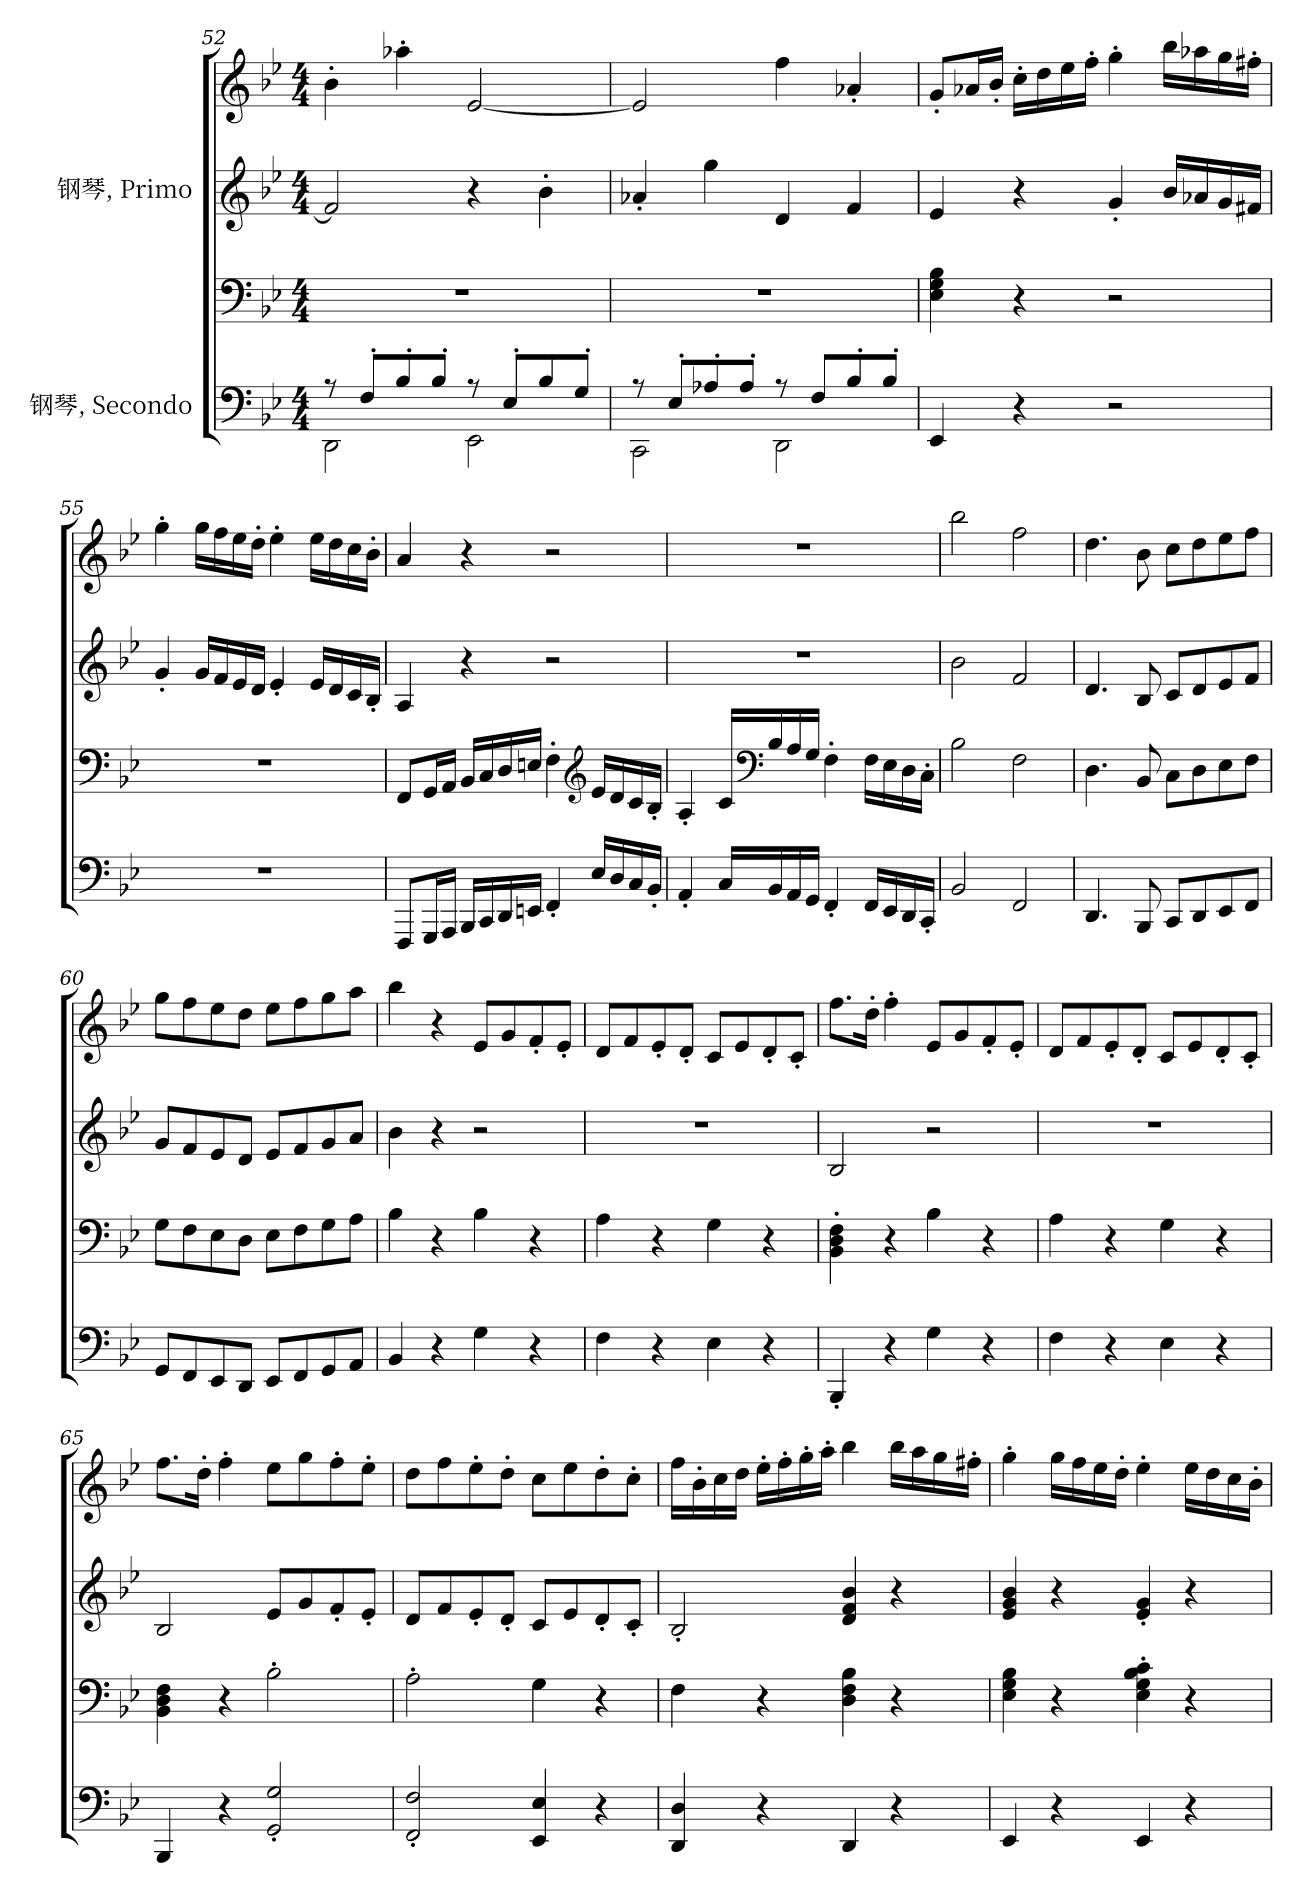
**kern	**kern	**kern	**kern
*part2	*part2	*part1	*part1
*staff4	*staff3	*staff2	*staff1
*I"钢琴, Secondo	*	*I"钢琴, Primo	*
*clefF4	*clefF4	*clefG2	*clefG2
*k[b-e-]	*k[b-e-]	*k[b-e-]	*k[b-e-]
*M4/4	*M4/4	*M4/4	*M4/4
=52	=52	=52	=52
*^	*	*	*
8r	2DD\	1r	2f/]	4b-'\
8F'/L	.	.	.	.
8B-'/	.	.	.	4aa-X'\
8B-'/J	.	.	.	.
8r	2EE-\	.	4r	[2e-/
8E-'/L	.	.	.	.
8B-/	.	.	4b-'\	.
8G'/J	.	.	.	.
=53	=53	=53	=53	=53
8r	2CC\	1r	4a-X'/	2e-/]
8E-'/L	.	.	.	.
8A-X'/	.	.	4gg\	.
8A-'/J	.	.	.	.
8r	2DD\	.	4d/	4ff\
8F/L	.	.	.	.
8B-'/	.	.	4f/	4a-X'/
8B-'/J	.	.	.	.
*v	*v	*	*	*
=54	=54	=54	=54
4EE-/	4E-\ 4G\ 4B-\	4e-/	8g'/L
.	.	.	16a-X/L
.	.	.	16b-'/JJ
4r	4r	4r	16cc'\LL
.	.	.	16dd\
.	.	.	16ee-\
.	.	.	16ff'\JJ
2r	2r	4g'/	4gg'\
.	.	16b-/LL	16bb-\LL
.	.	16a-X/	16aa-X\
.	.	16g/	16gg\
.	.	16f#X/JJ	16ff#X'\JJ
!!LO:LB:g=z
=55	=55	=55	=55
1r	1r	4g'/	4gg'\
.	.	16g/LL	16gg\LL
.	.	16f/	16ff\
.	.	16e-/	16ee-\
.	.	16d/JJ	16dd'\JJ
.	.	4e-'/	4ee-'\
.	.	16e-/LL	16ee-\LL
.	.	16d/	16dd\
.	.	16c/	16cc\
.	.	16B-'/JJ	16b-'\JJ
=56	=56	=56	=56
8FFF/L	8FF/L	4A/	4a/
16GGG/L	16GG/L	.	.
16AAA/JJ	16AA/JJ	.	.
16BBB-/LL	16BB-/LL	4r	4r
16CC/	16C/	.	.
16DD/	16D/	.	.
16EEn/JJ	16En/JJ	.	.
4FF'/	4F'\	2r	2r
*	*clefG2	*	*
16E-/LL	16e-/LL	.	.
16D/	16d/	.	.
16C/	16c/	.	.
16BB-'/JJ	16B-'/JJ	.	.
=57	=57	=57	=57
4AA'/	4A'/	1r	1r
16C/LL	16c/LL	.	.
*	*clefF4	*	*
16BB-/	16B-/	.	.
16AA/	16A/	.	.
16GG/JJ	16G/JJ	.	.
4FF'/	4F'\	.	.
16FF/LL	16F\LL	.	.
16EE-/	16E-\	.	.
16DD/	16D\	.	.
16CC'/JJ	16C'\JJ	.	.
!!LO:LB:g=z
=58	=58	=58	=58
2BB-/	2B-\	2b-\	2bb-\
2FF/	2F\	2f/	2ff\
=59	=59	=59	=59
4.DD/	4.D\	4.d/	4.dd\
8BBB-/	8BB-/	8B-/	8b-\
8CC/L	8C\L	8c/L	8cc\L
8DD/	8D\	8d/	8dd\
8EE-/	8E-\	8e-/	8ee-\
8FF/J	8F\J	8f/J	8ff\J
=60	=60	=60	=60
8GG/L	8G\L	8g/L	8gg\L
8FF/	8F\	8f/	8ff\
8EE-/	8E-\	8e-/	8ee-\
8DD/J	8D\J	8d/J	8dd\J
8EE-/L	8E-\L	8e-/L	8ee-\L
8FF/	8F\	8f/	8ff\
8GG/	8G\	8g/	8gg\
8AA/J	8A\J	8a/J	8aa\J
=61	=61	=61	=61
4BB-/	4B-\	4b-\	4bb-\
4r	4r	4r	4r
4G\	4B-\	2r	8e-/L
.	.	.	8g/
4r	4r	.	8f'/
.	.	.	8e-'/J
=62	=62	=62	=62
4F\	4A\	1r	8d/L
.	.	.	8f/
4r	4r	.	8e-'/
.	.	.	8d'/J
4E-\	4G\	.	8c/L
.	.	.	8e-/
4r	4r	.	8d'/
.	.	.	8c'/J
!!LO:PB:g=z
=63	=63	=63	=63
4BBB-'/	4BB-\' 4D\' 4F\'	2B-/	8.ff\L
.	.	.	16dd'\Jk
4r	4r	.	4ff'\
4G\	4B-\	2r	8e-/L
.	.	.	8g/
4r	4r	.	8f'/
.	.	.	8e-'/J
=64	=64	=64	=64
4F\	4A\	1r	8d/L
.	.	.	8f/
4r	4r	.	8e-'/
.	.	.	8d'/J
4E-\	4G\	.	8c/L
.	.	.	8e-/
4r	4r	.	8d'/
.	.	.	8c'/J
=65	=65	=65	=65
4BBB-/	4BB-\ 4D\ 4F\	2B-/	8.ff\L
.	.	.	16dd'\Jk
4r	4r	.	4ff'\
2GG/' 2G/'	2B-'\	8e-/L	8ee-\L
.	.	8g/	8gg\
.	.	8f'/	8ff'\
.	.	8e-'/J	8ee-'\J
=66	=66	=66	=66
2FF/' 2F/'	2A'\	8d/L	8dd\L
.	.	8f/	8ff\
.	.	8e-'/	8ee-'\
.	.	8d'/J	8dd'\J
4EE-/ 4E-/	4G\	8c/L	8cc\L
.	.	8e-/	8ee-\
4r	4r	8d'/	8dd'\
.	.	8c'/J	8cc'\J
!!LO:LB:g=z
=67	=67	=67	=67
4DD/ 4D/	4F\	2B-'/	16ff\LL
.	.	.	16b-'\
.	.	.	16cc\
.	.	.	16dd\JJ
4r	4r	.	16ee-'\LL
.	.	.	16ff'\
.	.	.	16gg'\
.	.	.	16aa'\JJ
4DD/	4D\ 4F\ 4B-\	4d/ 4f/ 4b-/	4bb-\
4r	4r	4r	16bb-\LL
.	.	.	16aa\
.	.	.	16gg\
.	.	.	16ff#X'\JJ
=68	=68	=68	=68
4EE-/	4E-\ 4G\ 4B-\	4e-/ 4g/ 4b-/	4gg'\
4r	4r	4r	16gg\LL
.	.	.	16ff\
.	.	.	16ee-\
.	.	.	16dd'\JJ
4EE-/	4E-\' 4G\' 4B-\' 4c\'	4e-/' 4g/'	4ee-'\
4r	4r	4r	16ee-\LL
.	.	.	16dd\
.	.	.	16cc\
.	.	.	16b-'\JJ
=	=	=	=
*-	*-	*-	*-
